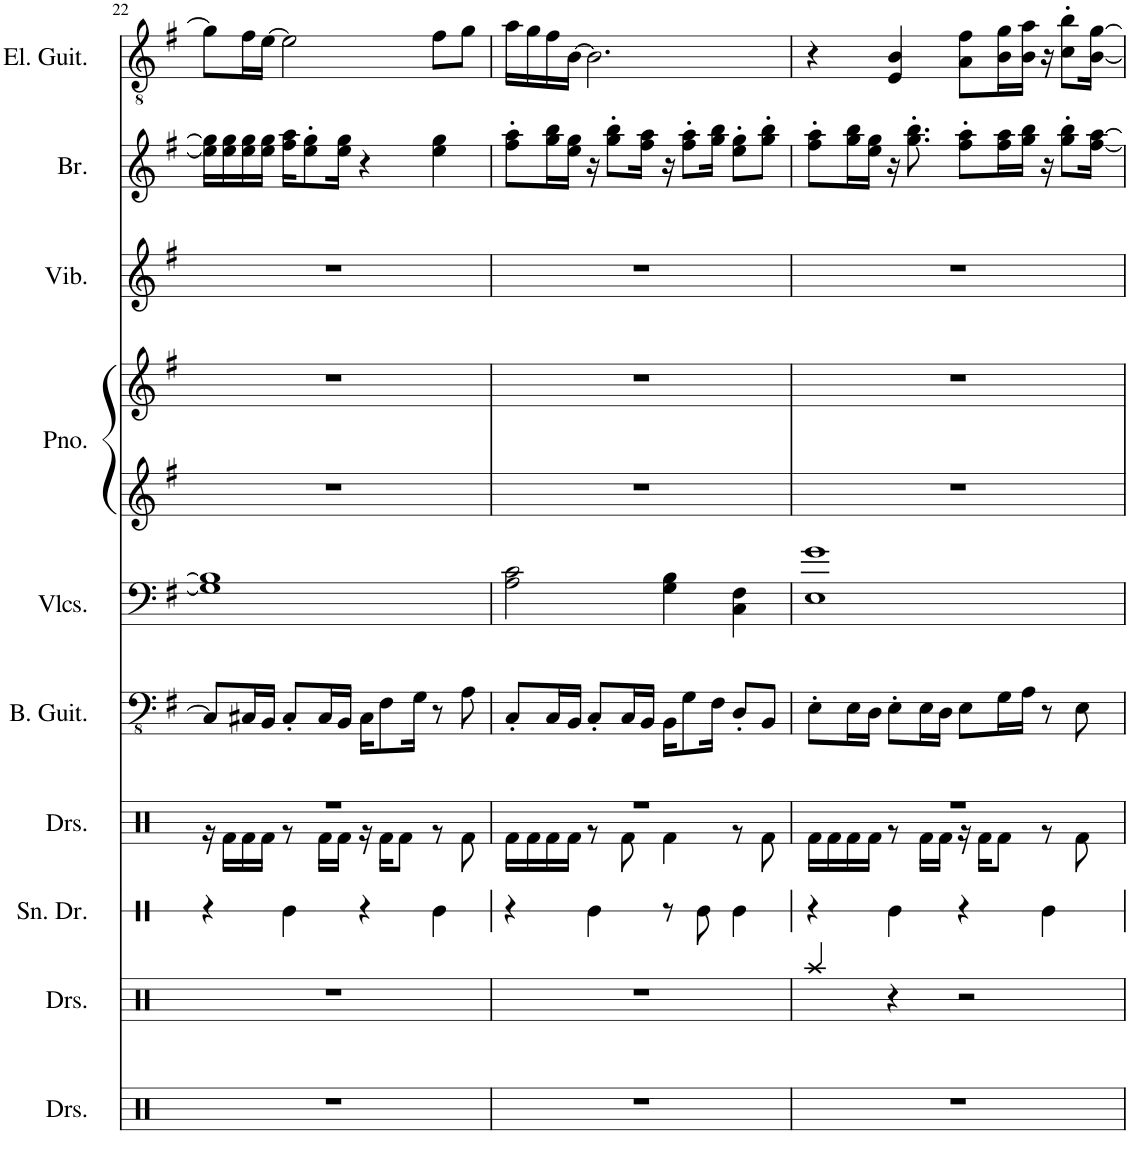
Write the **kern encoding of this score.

**kern	**kern	**kern	**kern	**kern	**kern	**kern	**kern	**kern	**kern	**kern
*part10	*part9	*part8	*part7	*part6	*part5	*part4	*part4	*part3	*part2	*part1
*staff11	*staff10	*staff9	*staff8	*staff7	*staff6	*staff5	*staff4	*staff3	*staff2	*staff1
*I"Drumset	*I"Drumset	*I"Snare Drum	*I"Drumset	*I"Bass Guitar	*I"Violoncellos	*I"Piano	*	*I"Vibraphone	*I"Brass	*I"Electric Guitar
*I'Drs.	*I'Drs.	*I'Sn. Dr.	*I'Drs.	*I'B. Guit.	*I'Vlcs.	*I'Pno.	*	*I'Vib.	*I'Br.	*I'El. Guit.
!!LO:PB:g=z
*clefX	*clefX	*clefX	*clefX	*clefFv4	*clefF4	*clefG2	*clefG2	*clefG2	*clefG2	*clefGv2
*k[]	*k[]	*k[]	*k[]	*k[f#]	*k[f#]	*k[f#]	*k[f#]	*k[f#]	*k[f#]	*k[f#]
*M4/4	*M4/4	*M4/4	*M4/4	*M4/4	*M4/4	*M4/4	*M4/4	*M4/4	*M4/4	*M4/4
=22	=22	=22	=22	=22	=22	=22	=22	=22	=22	=22
*	*	*	*^	*	*	*	*	*	*	*
1r	1r	4r	1r	16r	8CC#/L]	1G] 1B]	1r	1r	1r	16ee\] 16gg\]LL	8g\L]
.	.	.	.	16Rf\LL	.	.	.	.	.	16ee\ 16gg\	.
.	.	.	.	16Rf\	16CC#X/L	.	.	.	.	16ee\ 16gg\	16f#\L
.	.	.	.	16Rf\JJ	16BBB/JJ	.	.	.	.	16ee\ 16gg\JJ	[16e\JJ
.	.	4Re\	.	8r	8CC#'/L	.	.	.	.	16ff#\ 16aa\KL	2e\]
.	.	.	.	.	.	.	.	.	.	8ee\' 8gg\'	.
.	.	.	.	16Rf\LL	16CC#/L	.	.	.	.	.	.
.	.	.	.	16Rf\JJ	16BBB/JJ	.	.	.	.	16ee\ 16gg\Jk	.
.	.	4r	.	16r	16CC#\KL	.	.	.	.	4r	.
.	.	.	.	16Rf\KL	8FF#\	.	.	.	.	.	.
.	.	.	.	8Rf\J	.	.	.	.	.	.	.
.	.	.	.	.	16GG\Jk	.	.	.	.	.	.
.	.	4Re\	.	8r	8r	.	.	.	.	4ee\ 4gg\	8f#\L
.	.	.	.	8Rf\	8AA\	.	.	.	.	.	8g\J
=23	=23	=23	=23	=23	=23	=23	=23	=23	=23	=23	=23
1r	1r	4r	1r	16Rf\LL	8CC'/L	2A\ 2c\	1r	1r	1r	8ff#\' 8aa\'L	16a\LL
.	.	.	.	16Rf\	.	.	.	.	.	.	16g\
.	.	.	.	16Rf\	16CC/L	.	.	.	.	16gg\ 16bb\L	16f#\
.	.	.	.	16Rf\JJ	16BBB/JJ	.	.	.	.	16ee\ 16gg\JJ	[16B\JJ
.	.	4Re\	.	8r	8CC'/L	.	.	.	.	16r	2.B\]
.	.	.	.	.	.	.	.	.	.	8gg\' 8bb\'L	.
.	.	.	.	8Rf\	16CC/L	.	.	.	.	.	.
.	.	.	.	.	16BBB/JJ	.	.	.	.	16ff#\ 16aa\Jk	.
.	.	8r	.	4Rf\	16BBB\KL	4G\ 4B\	.	.	.	16r	.
.	.	.	.	.	8GG\	.	.	.	.	8ff#\' 8aa\'L	.
.	.	8Re\	.	.	.	.	.	.	.	.	.
.	.	.	.	.	16FF#\Jk	.	.	.	.	16gg\ 16bb\Jk	.
.	.	4Re\	.	8r	8DD'/L	4C\ 4F#\	.	.	.	8ee\' 8gg\'L	.
.	.	.	.	8Rf\	8BBB/J	.	.	.	.	8gg\' 8bb\'J	.
=24	=24	=24	=24	=24	=24	=24	=24	=24	=24	=24	=24
1r	4Raa/	4r	1r	16Rf\LL	8EE'\L	1E 1g	1r	1r	1r	8ff#\' 8aa\'L	4r
.	.	.	.	16Rf\	.	.	.	.	.	.	.
.	.	.	.	16Rf\	16EE\L	.	.	.	.	16gg\ 16bb\L	.
.	.	.	.	16Rf\JJ	16DD\JJ	.	.	.	.	16ee\ 16gg\JJ	.
.	4r	4Re\	.	8r	8EE'\L	.	.	.	.	16r	4E/ 4B/
.	.	.	.	.	.	.	.	.	.	8.gg\' 8.bb\'	.
.	.	.	.	16Rf\LL	16EE\L	.	.	.	.	.	.
.	.	.	.	16Rf\JJ	16DD\JJ	.	.	.	.	.	.
.	2r	4r	.	16r	8EE\L	.	.	.	.	8ff#\' 8aa\'L	8A\ 8f#\L
.	.	.	.	16Rf\KL	.	.	.	.	.	.	.
.	.	.	.	8Rf\J	16GG\L	.	.	.	.	16ff#\ 16aa\L	16B\ 16g\L
.	.	.	.	.	16AA\JJ	.	.	.	.	16gg\ 16bb\JJ	16B\ 16a\JJ
.	.	4Re\	.	8r	8r	.	.	.	.	16r	16r
.	.	.	.	.	.	.	.	.	.	8gg\' 8bb\'L	8c\' 8b\'L
.	.	.	.	8Rf\	8EE\	.	.	.	.	.	.
.	.	.	.	.	.	.	.	.	.	[16ff#\ [16aa\Jk	[16B\ [16g\Jk
*	*	*	*v	*v	*	*	*	*	*	*	*
=	=	=	=	=	=	=	=	=	=	=
*-	*-	*-	*-	*-	*-	*-	*-	*-	*-	*-
